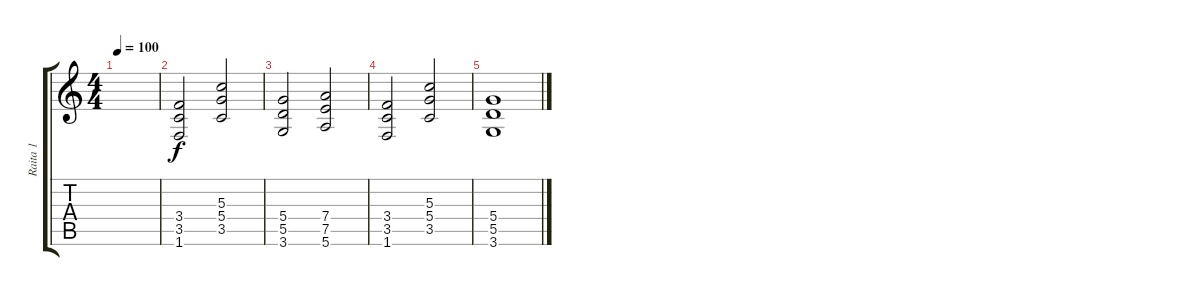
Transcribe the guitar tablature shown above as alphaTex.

\track ("Raita 1" "Raita 1") {instrument electricguitarclean}
\staff {score tabs}
\tuning (E4 B3 G3 D3 A2 E2) {hide}
\ts (4 4)
\tempo 100
\clef g2
\ks c
|
(3.4 3.5 1.6).2 (5.3 5.4 3.5).2 |
(5.4 5.5 3.6).2 (7.4 7.5 5.6).2 |
(3.4 3.5 1.6).2 (5.3 5.4 3.5).2 |
(5.4 5.5 3.6).1
